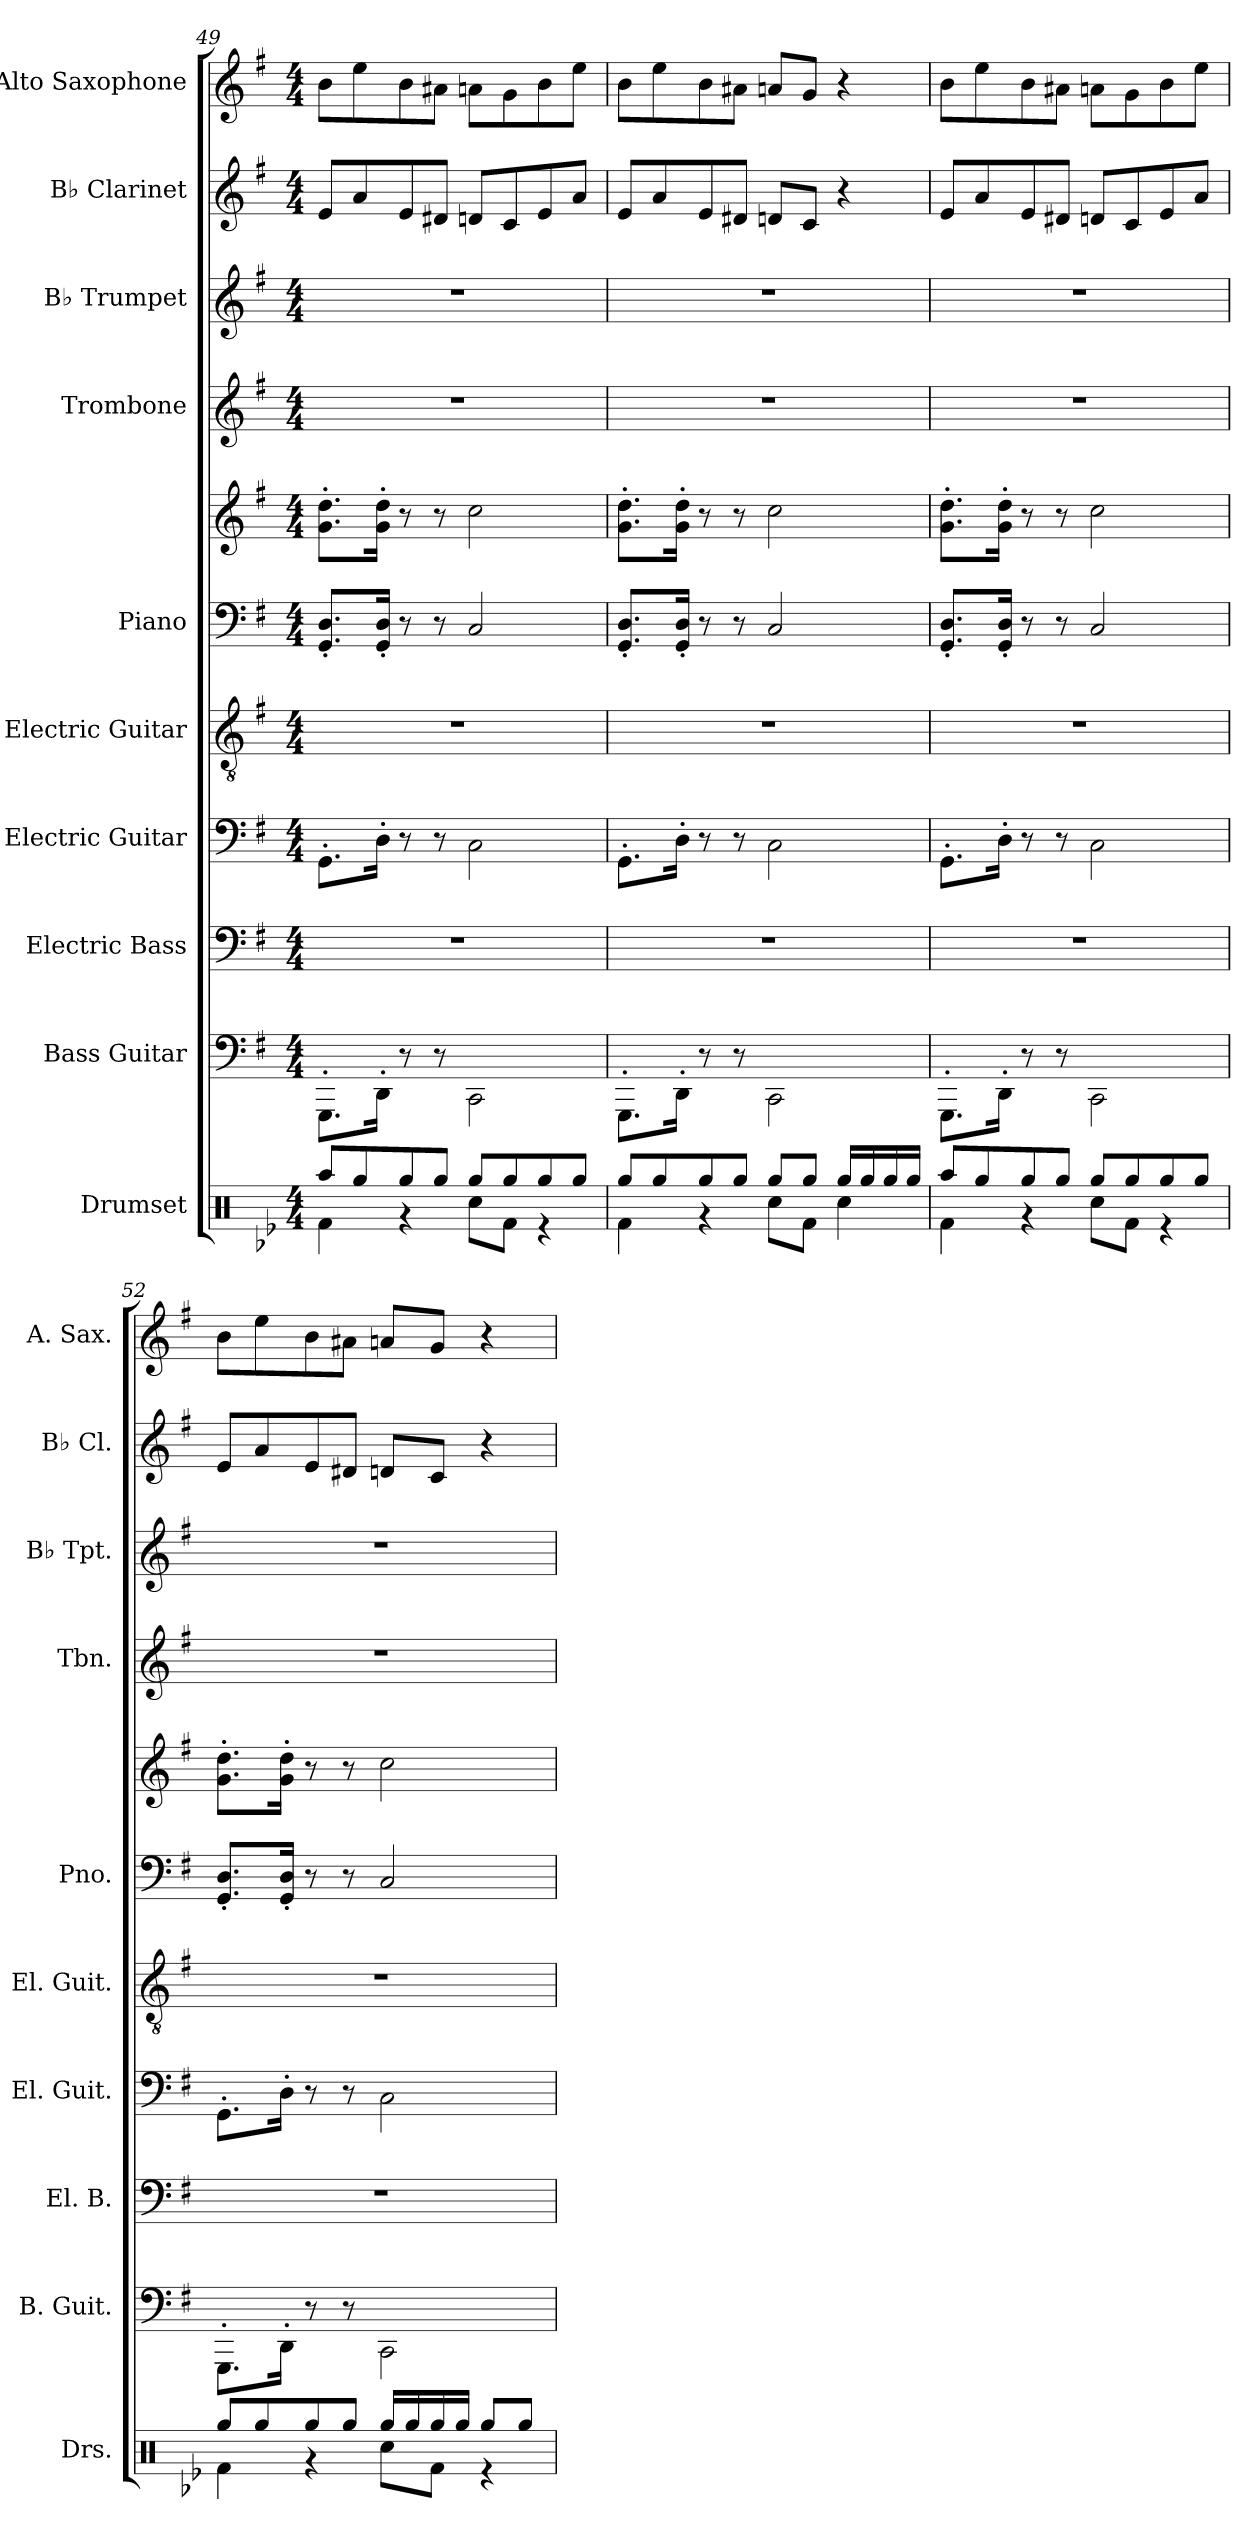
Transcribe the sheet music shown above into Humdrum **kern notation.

**kern	**kern	**kern	**kern	**kern	**kern	**kern	**kern	**kern	**kern	**kern
*part10	*part9	*part8	*part7	*part6	*part5	*part5	*part4	*part3	*part2	*part1
*staff11	*staff10	*staff9	*staff8	*staff7	*staff6	*staff5	*staff4	*staff3	*staff2	*staff1
*I"Drumset	*I"Bass Guitar	*I"Electric Bass	*I"Electric Guitar	*I"Electric Guitar	*I"Piano	*	*I"Trombone	*I"B♭ Trumpet	*I"B♭ Clarinet	*I"Alto Saxophone
*I'Drs.	*I'B. Guit.	*I'El. B.	*I'El. Guit.	*I'El. Guit.	*I'Pno.	*	*I'Tbn.	*I'B♭ Tpt.	*I'B♭ Cl.	*I'A. Sax.
!!LO:PB:g=z
*clefX	*	*clefF4	*	*clefGv2	*clefF4	*clefG2	*clefG2	*clefG2	*clefG2	*clefG2
*	*ITrd7c12	*ITrd7c12	*	*	*	*	*ITrd1c2	*ITrd1c2	*ITrd1c2	*ITrd5c9
*k[b-e-]	*k[f#]	*k[f#]	*k[f#]	*k[f#]	*k[f#]	*k[f#]	*k[b-]	*k[b-]	*k[b-]	*k[b-e-]
*M4/4	*M4/4	*M4/4	*M4/4	*M4/4	*M4/4	*M4/4	*M4/4	*M4/4	*M4/4	*M4/4
=49	=49	=49	=49	=49	=49	=49	=49	=49	=49	=49
*^	*	*	*	*	*	*	*	*	*	*
8Raa/L	4Rf\	8.GGGG'\L	1r	8.GG'\L	1r	8.GG/' 8.D/'L	8.g\' 8.dd\'L	1r	1r	8d/L	8d\L
8Rgg/	.	.	.	.	.	.	.	.	.	8g/	8g\
.	.	16DDD'\Jk	.	16D'\Jk	.	16GG/' 16D/'Jk	16g\' 16dd\'Jk	.	.	.	.
8Rgg/	4r	8r	.	8r	.	8r	8r	.	.	8d/	8d\
8Rgg/J	.	8r	.	8r	.	8r	8r	.	.	8c#X/J	8c#X\J
8Rgg/L	8Rcc\L	2CCC\	.	2C\	.	2C/	2cc\	.	.	8cn/L	8cn\L
8Rgg/	8Rf\J	.	.	.	.	.	.	.	.	8B-/	8B-\
8Rgg/	4r	.	.	.	.	.	.	.	.	8d/	8d\
8Rgg/J	.	.	.	.	.	.	.	.	.	8g/J	8g\J
=50	=50	=50	=50	=50	=50	=50	=50	=50	=50	=50	=50
8Rgg/L	4Rf\	8.GGGG'\L	1r	8.GG'\L	1r	8.GG/' 8.D/'L	8.g\' 8.dd\'L	1r	1r	8d/L	8d\L
8Rgg/	.	.	.	.	.	.	.	.	.	8g/	8g\
.	.	16DDD'\Jk	.	16D'\Jk	.	16GG/' 16D/'Jk	16g\' 16dd\'Jk	.	.	.	.
8Rgg/	4r	8r	.	8r	.	8r	8r	.	.	8d/	8d\
8Rgg/J	.	8r	.	8r	.	8r	8r	.	.	8c#X/J	8c#X\J
8Rgg/L	8Rcc\L	2CCC\	.	2C\	.	2C/	2cc\	.	.	8cn/L	8cn/L
8Rgg/J	8Rf\J	.	.	.	.	.	.	.	.	8B-/J	8B-/J
16Rgg/LL	4Rcc\	.	.	.	.	.	.	.	.	4r	4r
16Rgg/	.	.	.	.	.	.	.	.	.	.	.
16Rgg/	.	.	.	.	.	.	.	.	.	.	.
16Rgg/JJ	.	.	.	.	.	.	.	.	.	.	.
!!LO:PB:g=z
=51	=51	=51	=51	=51	=51	=51	=51	=51	=51	=51	=51
8Raa/L	4Rf\	8.GGGG'\L	1r	8.GG'\L	1r	8.GG/' 8.D/'L	8.g\' 8.dd\'L	1r	1r	8d/L	8d\L
8Rgg/	.	.	.	.	.	.	.	.	.	8g/	8g\
.	.	16DDD'\Jk	.	16D'\Jk	.	16GG/' 16D/'Jk	16g\' 16dd\'Jk	.	.	.	.
8Rgg/	4r	8r	.	8r	.	8r	8r	.	.	8d/	8d\
8Rgg/J	.	8r	.	8r	.	8r	8r	.	.	8c#X/J	8c#X\J
8Rgg/L	8Rcc\L	2CCC\	.	2C\	.	2C/	2cc\	.	.	8cn/L	8cn\L
8Rgg/	8Rf\J	.	.	.	.	.	.	.	.	8B-/	8B-\
8Rgg/	4r	.	.	.	.	.	.	.	.	8d/	8d\
8Rgg/J	.	.	.	.	.	.	.	.	.	8g/J	8g\J
=52	=52	=52	=52	=52	=52	=52	=52	=52	=52	=52	=52
8Rgg/L	4Rf\	8.GGGG'\L	1r	8.GG'\L	1r	8.GG/' 8.D/'L	8.g\' 8.dd\'L	1r	1r	8d/L	8d\L
8Rgg/	.	.	.	.	.	.	.	.	.	8g/	8g\
.	.	16DDD'\Jk	.	16D'\Jk	.	16GG/' 16D/'Jk	16g\' 16dd\'Jk	.	.	.	.
8Rgg/	4r	8r	.	8r	.	8r	8r	.	.	8d/	8d\
8Rgg/J	.	8r	.	8r	.	8r	8r	.	.	8c#X/J	8c#X\J
16Rgg/LL	8Rcc\L	2CCC\	.	2C\	.	2C/	2cc\	.	.	8cn/L	8cn/L
16Rgg/	.	.	.	.	.	.	.	.	.	.	.
16Rgg/	8Rf\J	.	.	.	.	.	.	.	.	8B-/J	8B-/J
16Rgg/JJ	.	.	.	.	.	.	.	.	.	.	.
8Rgg/L	4r	.	.	.	.	.	.	.	.	4r	4r
8Rgg/J	.	.	.	.	.	.	.	.	.	.	.
*v	*v	*	*	*	*	*	*	*	*	*	*
=	=	=	=	=	=	=	=	=	=	=
*-	*-	*-	*-	*-	*-	*-	*-	*-	*-	*-
